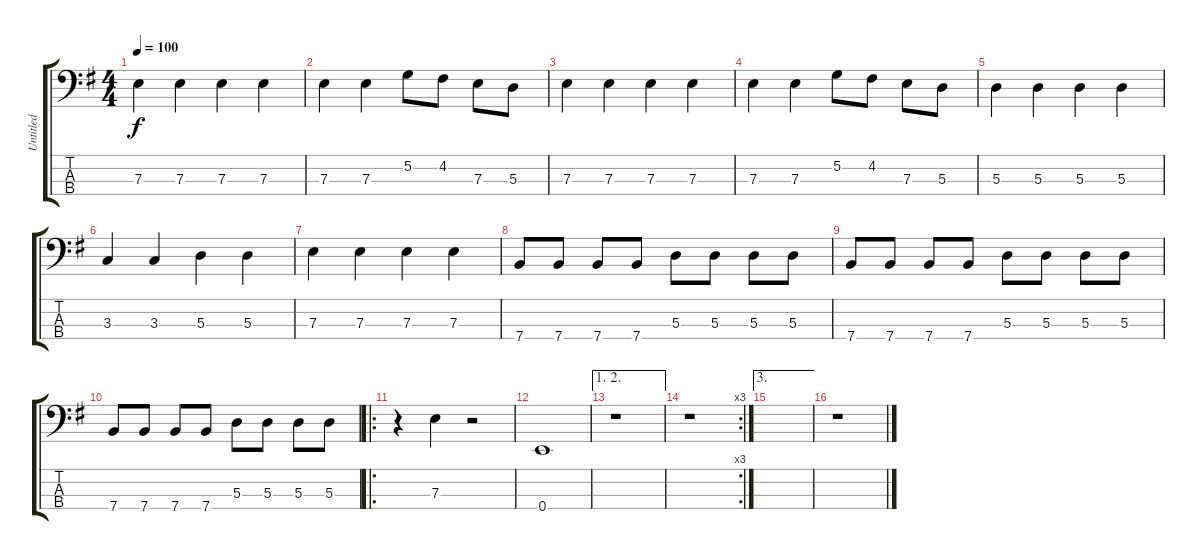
\track ("Untitled" "Untitled") {instrument electricbassfinger}
\staff {score tabs}
\tuning (G2 D2 A1 E1) {hide}
\ts (4 4)
\tempo 100
\clef f4
\ks g
7.3.4{dy f} 7.3.4 7.3.4 7.3.4 |
7.3.4 7.3.4 5.2.8 4.2.8 7.3.8 5.3.8 |
7.3.4 7.3.4 7.3.4 7.3.4 |
7.3.4 7.3.4 5.2.8 4.2.8 7.3.8 5.3.8 |
5.3.4 5.3.4 5.3.4 5.3.4 |
3.3.4 3.3.4 5.3.4 5.3.4 |
7.3.4 7.3.4 7.3.4 7.3.4 |
7.4.8 7.4.8 7.4.8 7.4.8 5.3.8 5.3.8 5.3.8 5.3.8 |
7.4.8 7.4.8 7.4.8 7.4.8 5.3.8 5.3.8 5.3.8 5.3.8 |
7.4.8 7.4.8 7.4.8 7.4.8 5.3.8 5.3.8 5.3.8 5.3.8 |
\ro
r.4 7.3.4 r.2 |
0.4.1 |
\ae (1 2)
r.1 |
\rc 3
r.1 |
\ae 3
|
r.1
